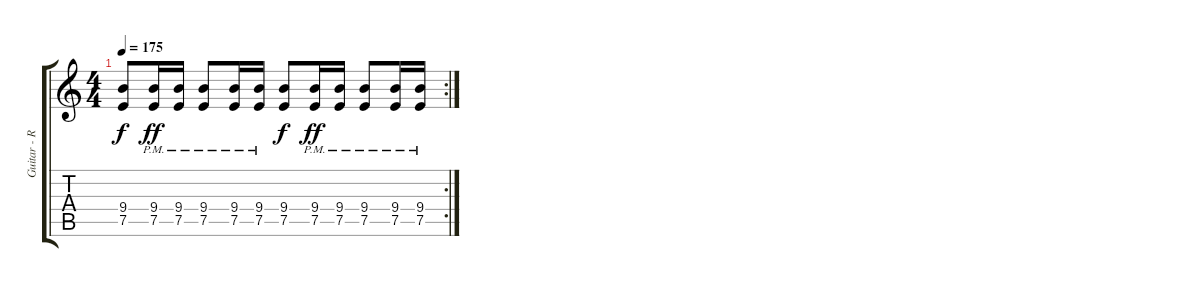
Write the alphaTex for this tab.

\track ("Guitar - Rhythm" "Guitar - R") {instrument distortionguitar}
\staff {score tabs}
\tuning (E4 B3 G3 D3 A2 E2) {hide}
\rc 2
\ts (4 4)
\tempo 175
\clef g2
\ks c
(9.4 7.5).8{dy f} (9.4{pm} 7.5{pm}).16{dy ff} (9.4{pm} 7.5{pm}).16 (9.4{pm} 7.5{pm}).8 (9.4{pm} 7.5{pm}).16 (9.4{pm} 7.5{pm}).16 (9.4 7.5).8{dy f} (9.4{pm} 7.5{pm}).16{dy ff} (9.4{pm} 7.5{pm}).16 (9.4{pm} 7.5{pm}).8 (9.4{pm} 7.5{pm}).16 (9.4{pm} 7.5{pm}).16
